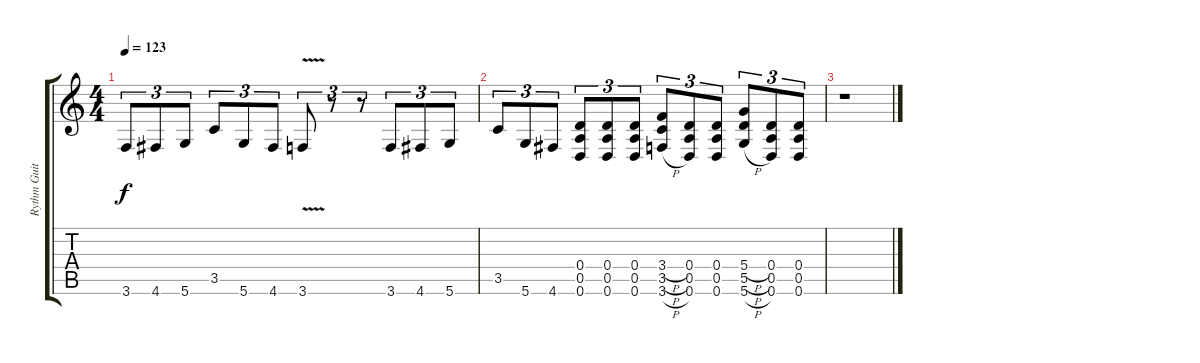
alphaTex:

\track ("Rythm Guitar" "Rythm Guit") {instrument distortionguitar}
\staff {score tabs}
\tuning (E4 B3 G3 D3 A2 D2) {hide}
\ts (4 4)
\tempo 123
\clef g2
\ks c
3.6.8{tu (3 2) dy f} 4.6.8{tu (3 2)} 5.6.8{tu (3 2)} 3.5.8{tu (3 2)} 5.6.8{tu (3 2)} 4.6.8{tu (3 2)} 3.6{v}.8{tu (3 2)} r.8{tu (3 2)} r.8{tu (3 2)} 3.6.8{tu (3 2)} 4.6.8{tu (3 2)} 5.6.8{tu (3 2)} |
3.5.8{tu (3 2)} 5.6.8{tu (3 2)} 4.6.8{tu (3 2)} (0.4 0.5 0.6).8{tu (3 2)} (0.4 0.5 0.6).8{tu (3 2)} (0.4 0.5 0.6).8{tu (3 2)} (3.4{h} 3.5{h} 3.6{h}).8{tu (3 2)} (0.4 0.5 0.6).8{tu (3 2)} (0.4 0.5 0.6).8{tu (3 2)} (5.4{h} 5.5{h} 5.6{h}).8{tu (3 2)} (0.4 0.5 0.6).8{tu (3 2)} (0.4 0.5 0.6).8{tu (3 2)} |
r.1
